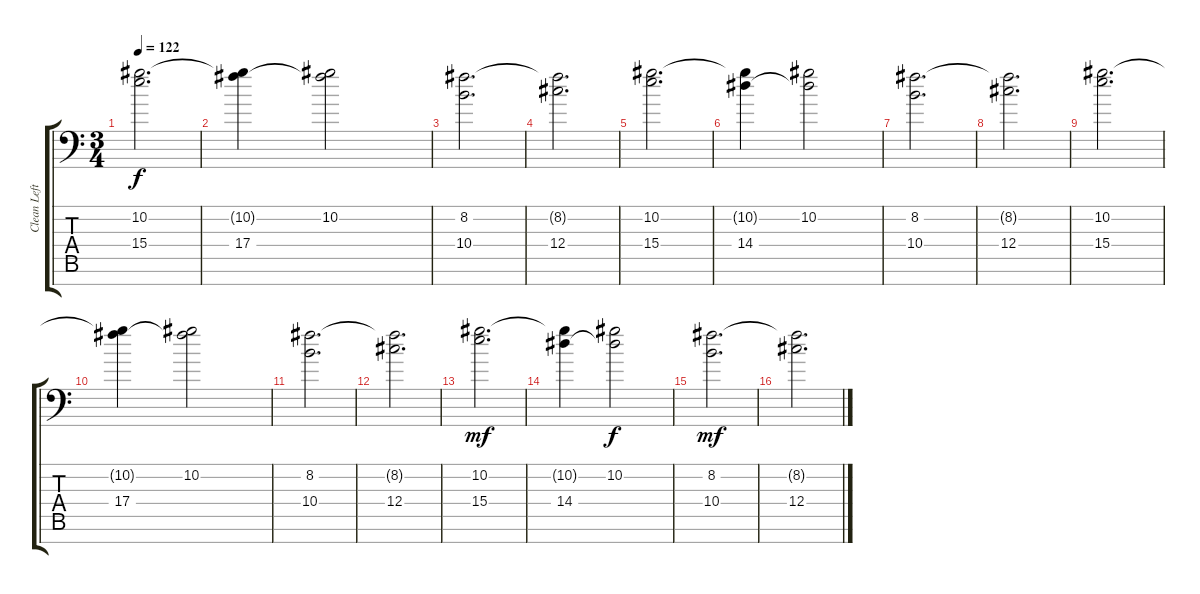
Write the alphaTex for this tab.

\track ("Clean Left" "Clean Left") {instrument acousticguitarnylon}
\staff {score tabs}
\tuning (Eb4 Bb3 Gb3 Db3 Ab2 Eb2 Ab1) {hide}
\ts (3 4)
\tempo 122
\clef f4
\ks c
(10.2 15.4).2{d dy f} |
(10.2{t} 17.4).4 (10.2 17.4{t}).2 |
(8.2 10.4).2{d} |
(8.2{t} 12.4).2{d} |
(10.2 15.4).2{d} |
(10.2{t} 14.4).4 (10.2 14.4{t}).2 |
(8.2 10.4).2{d} |
(8.2{t} 12.4).2{d} |
(10.2 15.4).2{d} |
(10.2{t} 17.4).4 (10.2 17.4{t}).2 |
(8.2 10.4).2{d} |
(8.2{t} 12.4).2{d} |
(10.2 15.4).2{d dy mf} |
(10.2{t} 14.4).4 (10.2 14.4{t}).2{dy f} |
(8.2 10.4).2{d dy mf} |
(8.2{t} 12.4).2{d}
